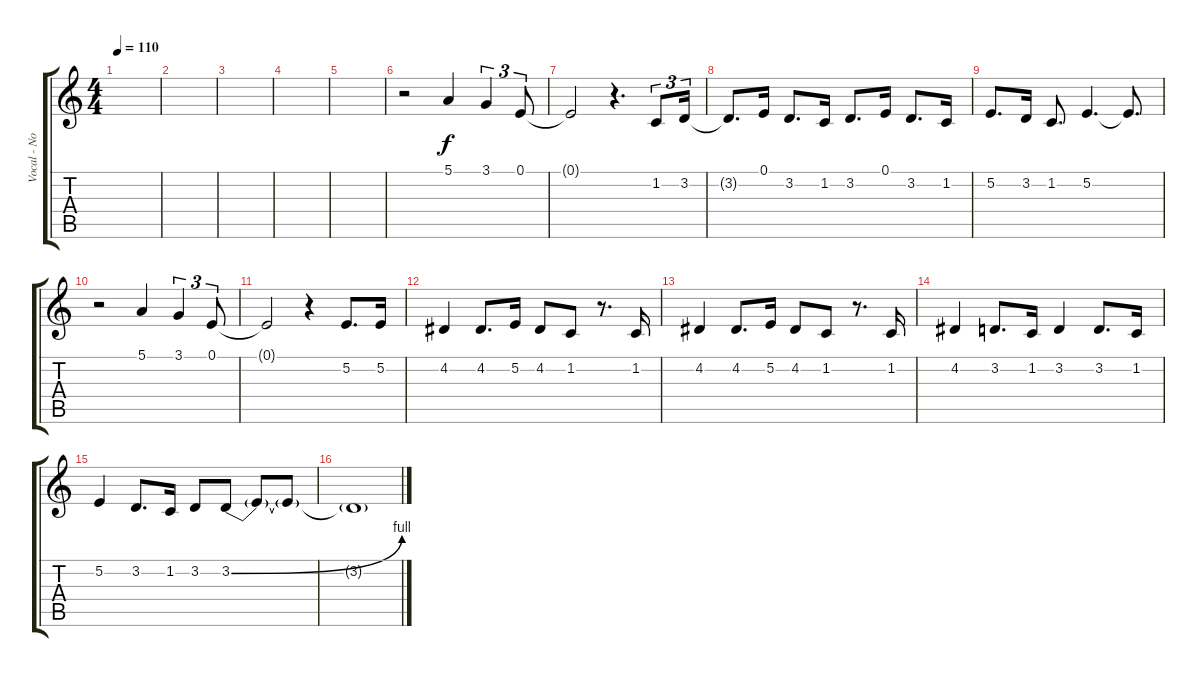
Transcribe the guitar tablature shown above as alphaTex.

\track ("Vocal - Noel Gallagher" "Vocal - No") {instrument tenorsax}
\staff {score tabs}
\tuning (E4 B3 G3 D3 A2 E2) {hide}
\ts (4 4)
\tempo 110
\clef g2
\ks c
|
|
|
|
|
r.2 5.1.4{dy f} 3.1.4{tu (3 2)} 0.1.8{tu (3 2)} |
0.1{t}.2 r.4{d} 1.2.8{tu (3 2)} 3.2.16{tu (3 2)} |
3.2{t}.8{d} 0.1.16 3.2.8{d} 1.2.16 3.2.8{d} 0.1.16 3.2.8{d} 1.2.16 |
5.2.8{d} 3.2.16 1.2.8{d} 5.2.4{d} 5.2{t}.8{d} |
r.2 5.1.4 3.1.4{tu (3 2)} 0.1.8{tu (3 2)} |
0.1{t}.2 r.4 5.2.8{d} 5.2.16 |
4.2.4 4.2.8{d} 5.2.16 4.2.8 1.2.8 r.8{d} 1.2.16 |
4.2.4 4.2.8{d} 5.2.16 4.2.8 1.2.8 r.8{d} 1.2.16 |
4.2.4 3.2.8{d} 1.2.16 3.2.4 3.2.8{d} 1.2.16 |
5.2.4 3.2.8{d} 1.2.16 3.2.8 3.2{be (bend 0 0 60 4)}.8 3.2{t}.8 3.2{t}.8 |
3.2{t}.1
